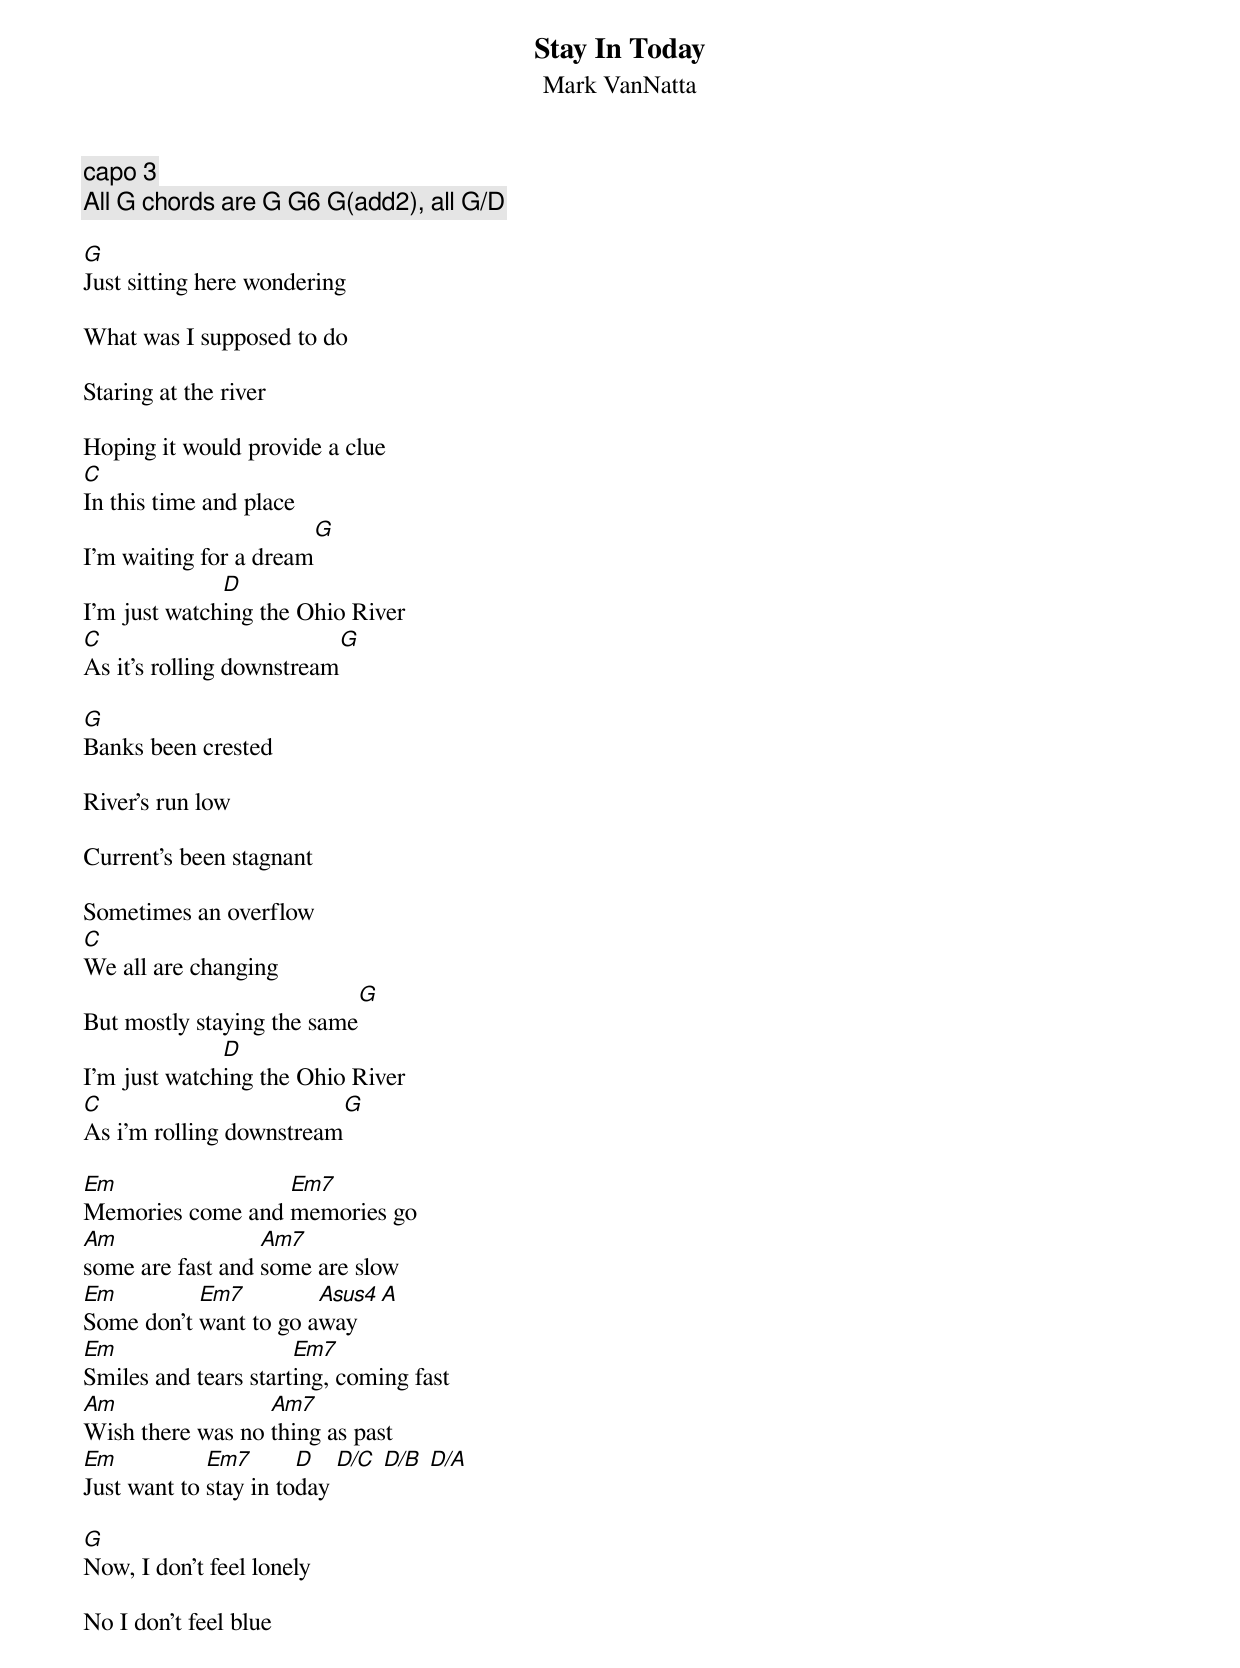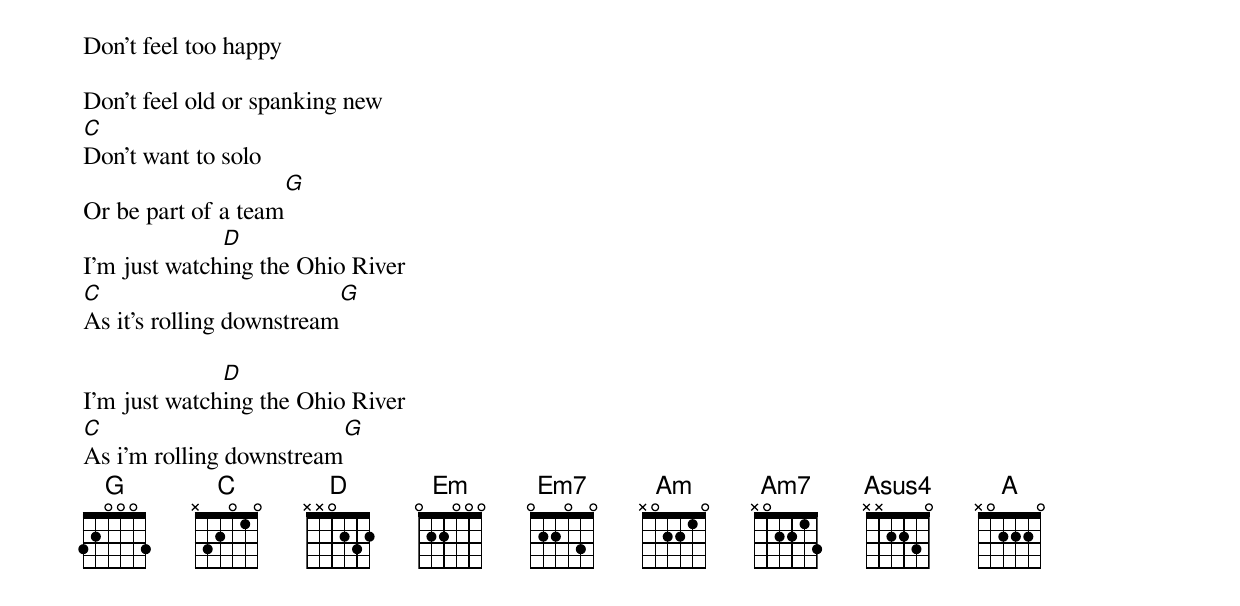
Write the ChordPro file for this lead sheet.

{title: Stay In Today}
{subtitle: Mark VanNatta}
{c:capo 3}
{c:All G chords are G G6 G(add2), all G/D}

[G]Just sitting here wondering

What was I supposed to do

Staring at the river

Hoping it would provide a clue
[C]In this time and place
I’m waiting for a dream[G]
I’m just watch[D]ing the Ohio River
[C]As it’s rolling downstream[G]

[G]Banks been crested

River’s run low

Current’s been stagnant

Sometimes an overflow
[C]We all are changing
But mostly staying the same[G]
I’m just watch[D]ing the Ohio River
[C]As i’m rolling downstream[G]

[Em]Memories come and [Em7]memories go
[Am]some are fast and [Am7]some are slow
[Em]Some don’t [Em7]want to go a[Asus4]way [A]
[Em]Smiles and tears start[Em7]ing, coming fast
[Am]Wish there was no [Am7]thing as past
[Em]Just want to [Em7]stay in to[D]day [D/C] [D/B] [D/A]

[G]Now, I don’t feel lonely

No I don’t feel blue

Don’t feel too happy

Don’t feel old or spanking new
[C]Don’t want to solo
Or be part of a team[G]
I’m just watch[D]ing the Ohio River
[C]As it’s rolling downstream[G]

I’m just watch[D]ing the Ohio River
[C]As i’m rolling downstream[G]
